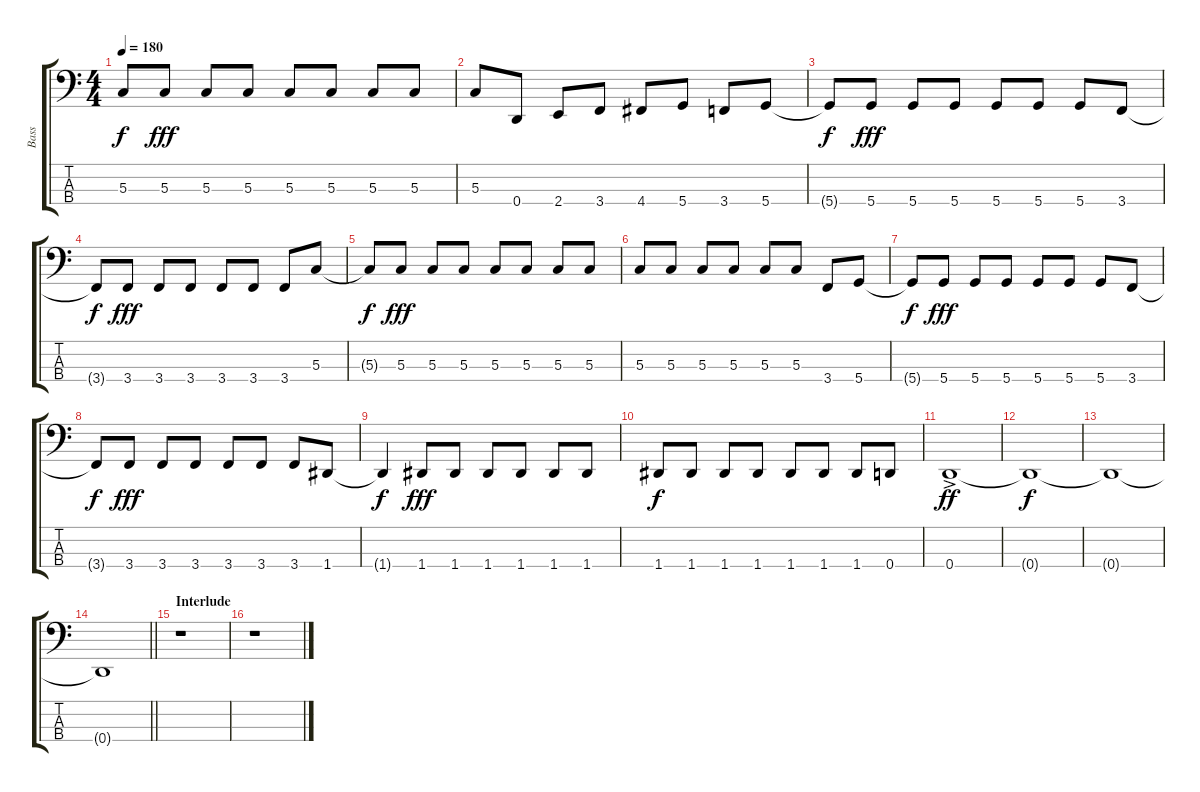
\track ("Bass" "Bass") {instrument electricbasspick}
\staff {score tabs}
\tuning (F2 C2 G1 D1) {hide}
\ts (4 4)
\tempo 180
\clef f4
\ks c
5.3{t}.8{dy f} 5.3.8{dy fff} 5.3.8 5.3.8 5.3.8 5.3.8 5.3.8 5.3.8 |
5.3.8 0.4.8 2.4.8 3.4.8 4.4.8 5.4.8 3.4.8 5.4.8 |
5.4{t}.8{dy f} 5.4.8{dy fff} 5.4.8 5.4.8 5.4.8 5.4.8 5.4.8 3.4.8 |
3.4{t}.8{dy f} 3.4.8{dy fff} 3.4.8 3.4.8 3.4.8 3.4.8 3.4.8 5.3.8 |
5.3{t}.8{dy f} 5.3.8{dy fff} 5.3.8 5.3.8 5.3.8 5.3.8 5.3.8 5.3.8 |
5.3.8 5.3.8 5.3.8 5.3.8 5.3.8 5.3.8 3.4.8 5.4.8 |
5.4{t}.8{dy f} 5.4.8{dy fff} 5.4.8 5.4.8 5.4.8 5.4.8 5.4.8 3.4.8 |
3.4{t}.8{dy f} 3.4.8{dy fff} 3.4.8 3.4.8 3.4.8 3.4.8 3.4.8 1.4.8 |
1.4{t}.4{dy f} 1.4.8{dy fff} 1.4.8 1.4.8 1.4.8 1.4.8 1.4.8 |
1.4.8{dy f} 1.4.8 1.4.8 1.4.8 1.4.8 1.4.8 1.4.8 0.4.8 |
0.4{ac}.1{dy ff} |
0.4{t}.1{dy f} |
0.4{t}.1 |
\barLineRight lightlight
0.4{t}.1 |
\section ("" "Interlude")
r.1 |
r.1
